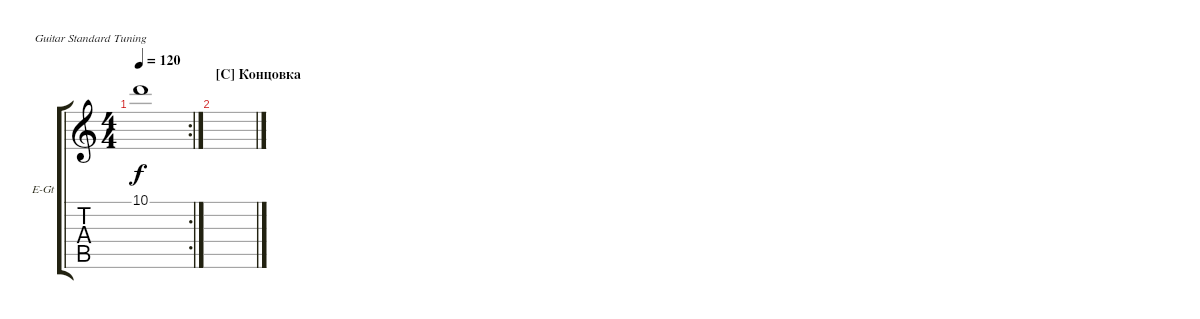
\defaultSystemsLayout 4
\bracketExtendMode groupsimilarinstruments
\firstSystemTrackNameOrientation horizontal
\otherSystemsTrackNameOrientation horizontal
\track ("Electric Guitar" "E-Gt") {instrument overdrivenguitar}
\staff {score tabs}
\tuning (E4 B3 G3 D3 A2 E2)
\rc 2
\ts (4 4)
\tempo 120
\clef g2
\ks c
10.1{t}.1{dy f} |
\section ("C" "Концовка")
